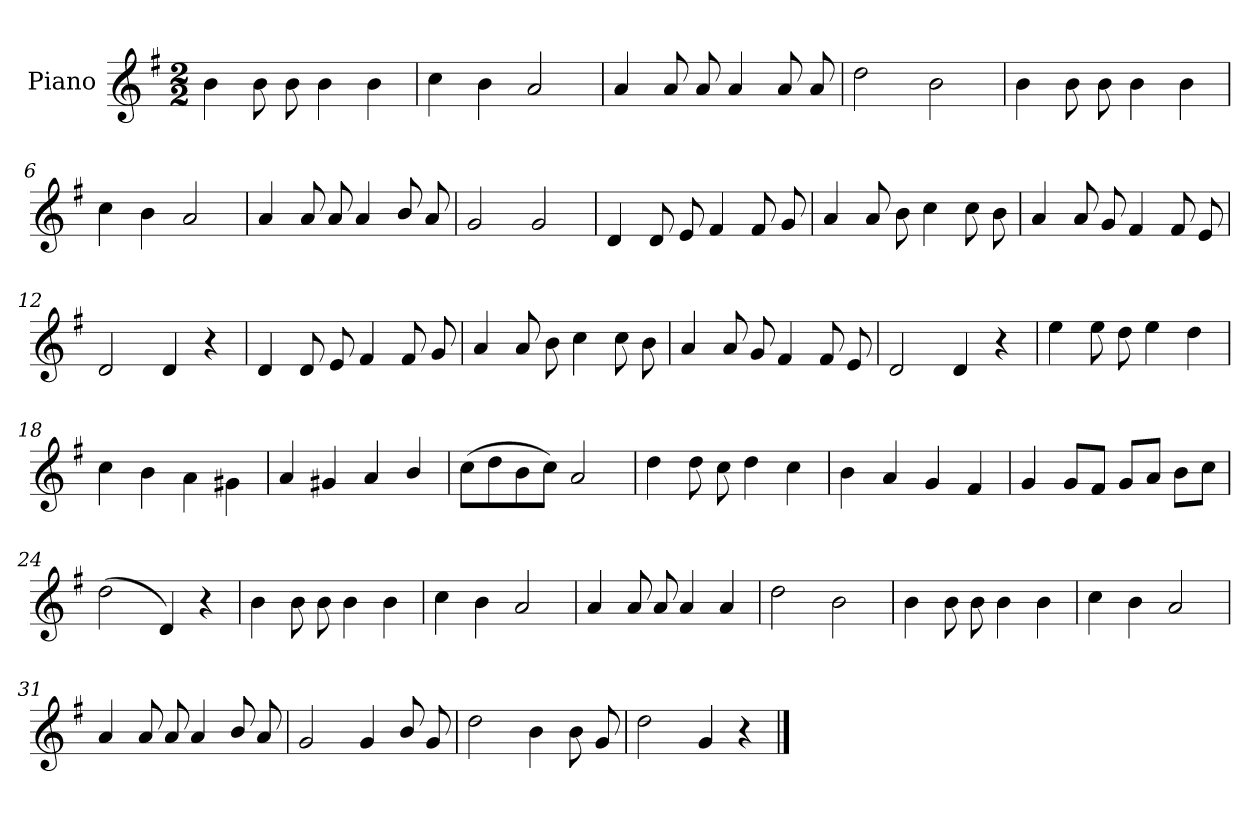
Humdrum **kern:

**kern
*part1
*staff1
*I"Piano
*I'Pno.
*clefG2
*k[f#]
*M2/2
=1
4b\
8b\
8b\
4b\
4b\
=2
4cc\
4b\
2a/
=3
4a/
8a/
8a/
4a/
8a/
8a/
=4
2dd\
2b\
=5
4b\
8b\
8b\
4b\
4b\
!!LO:LB:g=z
=6
4cc\
4b\
2a/
=7
4a/
8a/
8a/
4a/
8b/
8a/
=8
2g/
2g/
=9
4d/
8d/
8e/
4f#/
8f#/
8g/
=10
4a/
8a/
8b\
4cc\
8cc\
8b\
=11
4a/
8a/
8g/
4f#/
8f#/
8e/
!!LO:LB:g=z
=12
2d/
4d/
4r
=13
4d/
8d/
8e/
4f#/
8f#/
8g/
=14
4a/
8a/
8b\
4cc\
8cc\
8b\
=15
4a/
8a/
8g/
4f#/
8f#/
8e/
=16
2d/
4d/
4r
=17
4ee\
8ee\
8dd\
4ee\
4dd\
!!LO:LB:g=z
=18
4cc\
4b\
4a\
4g#X\
=19
4a/
4g#X/
4a/
4b/
=20
(>8cc\L
8dd\
8b\
8cc\J)
2a/
=21
4dd\
8dd\
8cc\
4dd\
4cc\
=22
4b\
4a/
4g/
4f#/
=23
4g/
8g/L
8f#/J
8g/L
8a/J
8b\L
8cc\J
!!LO:LB:g=z
=24
(>2dd\
4d/)
4r
=25
4b\
8b\
8b\
4b\
4b\
=26
4cc\
4b\
2a/
=27
4a/
8a/
8a/
4a/
4a/
=28
2dd\
2b\
=29
4b\
8b\
8b\
4b\
4b\
!!LO:LB:g=z
=30
4cc\
4b\
2a/
=31
4a/
8a/
8a/
4a/
8b/
8a/
=32
2g/
4g/
8b/
8g/
=33
2dd\
4b\
8b\
8g/
=34
2dd\
4g/
4r
==
*-
